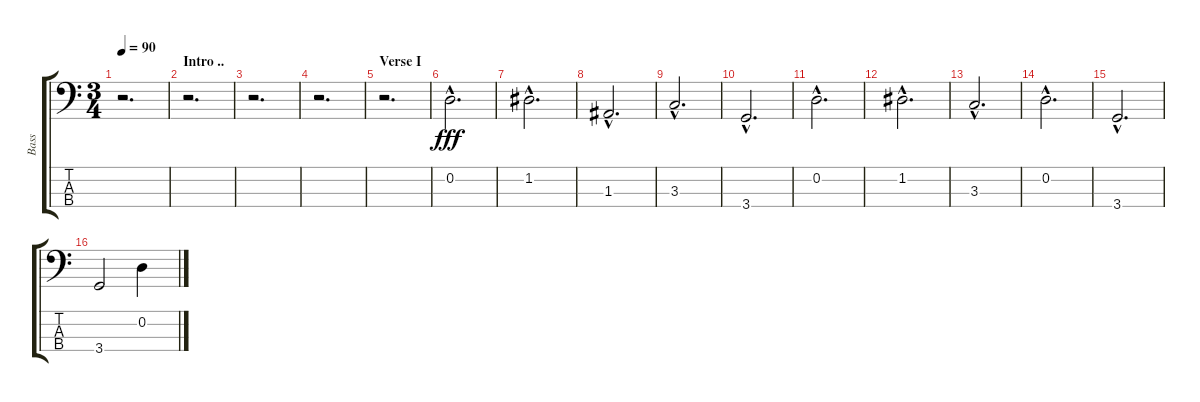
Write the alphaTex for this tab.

\track ("Bass" "Bass") {instrument electricbassfinger}
\staff {score tabs}
\tuning (G2 D2 A1 E1) {hide}
\ts (3 4)
\tempo 90
\clef f4
\ks c
r.2{d dy fff instrument electricbassfinger} |
\section ("" "Intro ..")
r.2{d} |
r.2{d} |
r.2{d} |
\section ("" "Verse I")
r.2{d} |
0.2{hac}.2{d} |
1.2{hac}.2{d} |
1.3{hac}.2{d} |
3.3{hac}.2{d} |
3.4{hac}.2{d} |
0.2{hac}.2{d} |
1.2{hac}.2{d} |
3.3{hac}.2{d} |
0.2{hac}.2{d} |
3.4{hac}.2{d} |
3.4.2 0.2.4
